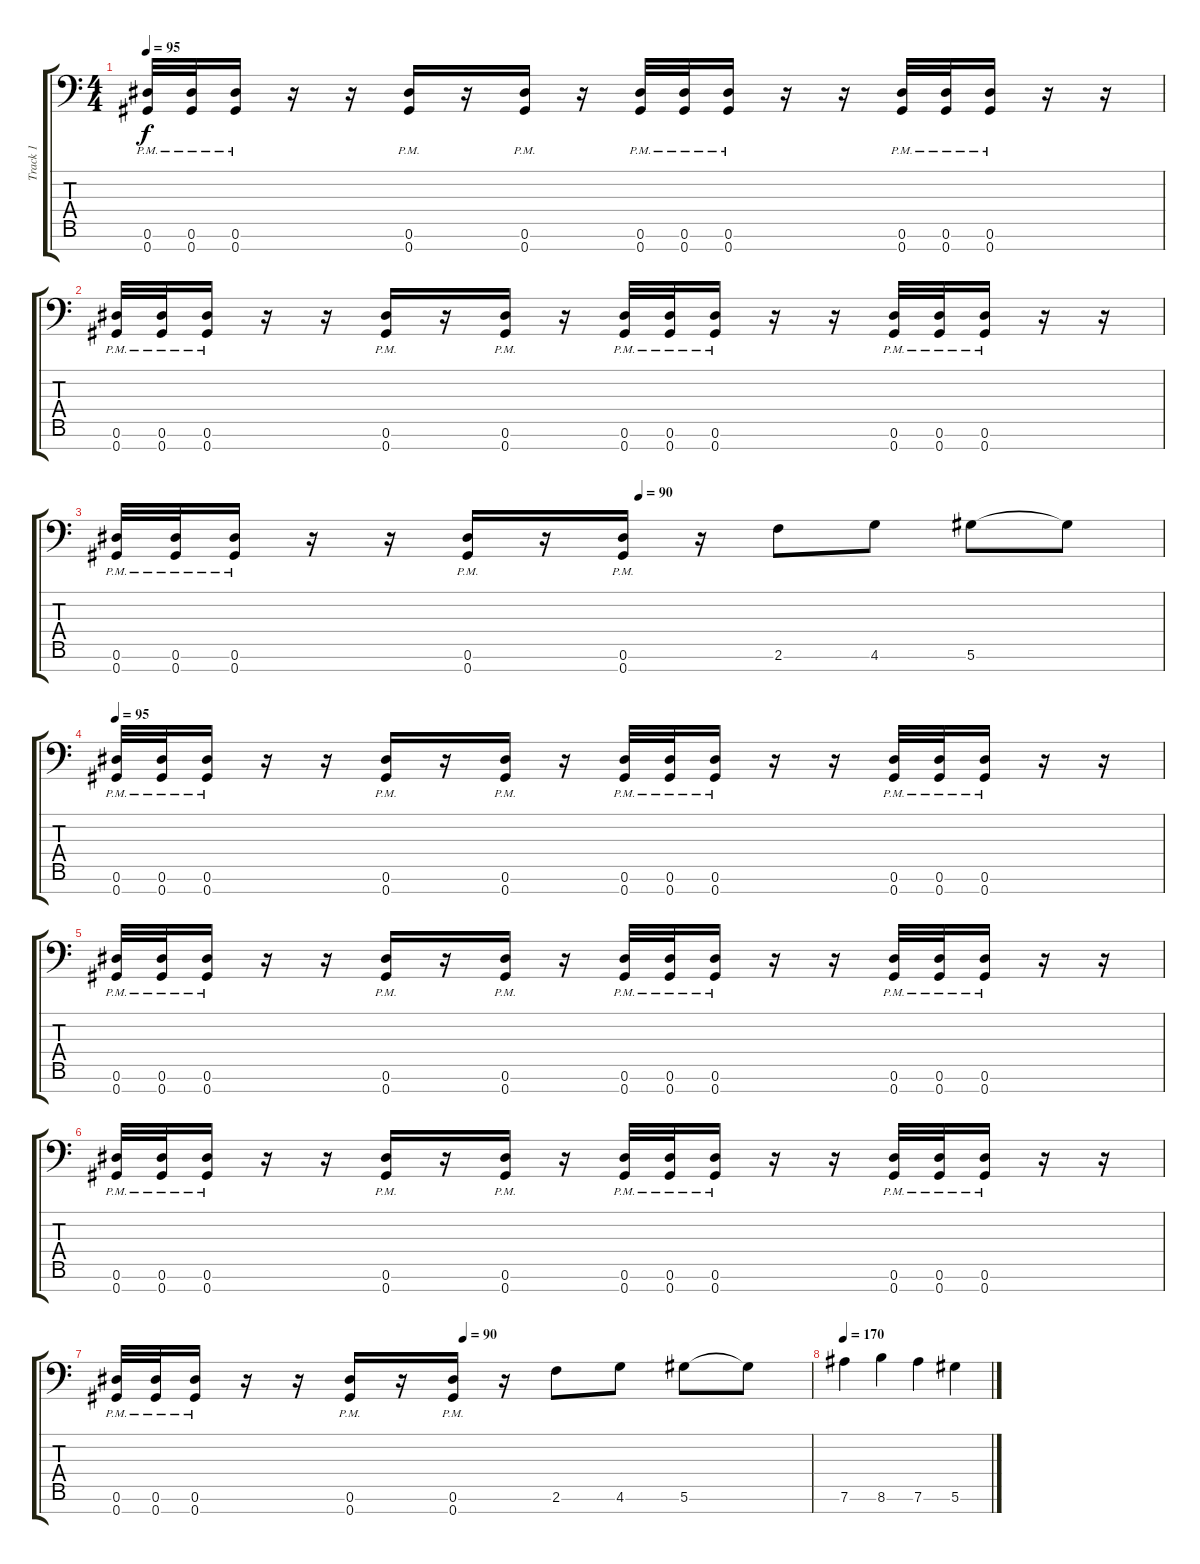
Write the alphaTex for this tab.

\track ("Track 1" "Track 1") {instrument distortionguitar}
\staff {score tabs}
\tuning (Eb4 Bb3 Gb3 Db3 Ab2 Eb2 Ab1) {hide}
\ts (4 4)
\tempo 95
\clef f4
\ks c
(0.6{pm} 0.7{pm}).32{dy f} (0.6{pm} 0.7{pm}).32 (0.6{pm} 0.7{pm}).16 r.16 r.16 (0.6{pm} 0.7{pm}).16 r.16 (0.6{pm} 0.7{pm}).16 r.16 (0.6{pm} 0.7{pm}).32 (0.6{pm} 0.7{pm}).32 (0.6{pm} 0.7{pm}).16 r.16 r.16 (0.6{pm} 0.7{pm}).32 (0.6{pm} 0.7{pm}).32 (0.6{pm} 0.7{pm}).16 r.16 r.16 |
(0.6{pm} 0.7{pm}).32 (0.6{pm} 0.7{pm}).32 (0.6{pm} 0.7{pm}).16 r.16 r.16 (0.6{pm} 0.7{pm}).16 r.16 (0.6{pm} 0.7{pm}).16 r.16 (0.6{pm} 0.7{pm}).32 (0.6{pm} 0.7{pm}).32 (0.6{pm} 0.7{pm}).16 r.16 r.16 (0.6{pm} 0.7{pm}).32 (0.6{pm} 0.7{pm}).32 (0.6{pm} 0.7{pm}).16 r.16 r.16 |
\tempo (90 0.5)
(0.6{pm} 0.7{pm}).32 (0.6{pm} 0.7{pm}).32 (0.6{pm} 0.7{pm}).16 r.16 r.16 (0.6{pm} 0.7{pm}).16 r.16 (0.6{pm} 0.7{pm}).16 r.16 2.6.8 4.6.8 5.6.8 5.6{t}.8 |
\tempo 95
(0.6{pm} 0.7{pm}).32 (0.6{pm} 0.7{pm}).32 (0.6{pm} 0.7{pm}).16 r.16 r.16 (0.6{pm} 0.7{pm}).16 r.16 (0.6{pm} 0.7{pm}).16 r.16 (0.6{pm} 0.7{pm}).32 (0.6{pm} 0.7{pm}).32 (0.6{pm} 0.7{pm}).16 r.16 r.16 (0.6{pm} 0.7{pm}).32 (0.6{pm} 0.7{pm}).32 (0.6{pm} 0.7{pm}).16 r.16 r.16 |
(0.6{pm} 0.7{pm}).32 (0.6{pm} 0.7{pm}).32 (0.6{pm} 0.7{pm}).16 r.16 r.16 (0.6{pm} 0.7{pm}).16 r.16 (0.6{pm} 0.7{pm}).16 r.16 (0.6{pm} 0.7{pm}).32 (0.6{pm} 0.7{pm}).32 (0.6{pm} 0.7{pm}).16 r.16 r.16 (0.6{pm} 0.7{pm}).32 (0.6{pm} 0.7{pm}).32 (0.6{pm} 0.7{pm}).16 r.16 r.16 |
(0.6{pm} 0.7{pm}).32 (0.6{pm} 0.7{pm}).32 (0.6{pm} 0.7{pm}).16 r.16 r.16 (0.6{pm} 0.7{pm}).16 r.16 (0.6{pm} 0.7{pm}).16 r.16 (0.6{pm} 0.7{pm}).32 (0.6{pm} 0.7{pm}).32 (0.6{pm} 0.7{pm}).16 r.16 r.16 (0.6{pm} 0.7{pm}).32 (0.6{pm} 0.7{pm}).32 (0.6{pm} 0.7{pm}).16 r.16 r.16 |
\tempo (90 0.5)
(0.6{pm} 0.7{pm}).32 (0.6{pm} 0.7{pm}).32 (0.6{pm} 0.7{pm}).16 r.16 r.16 (0.6{pm} 0.7{pm}).16 r.16 (0.6{pm} 0.7{pm}).16 r.16 2.6.8 4.6.8 5.6.8 5.6{t}.8 |
\tempo 170
7.6.4 8.6.4 7.6.4 5.6.4
